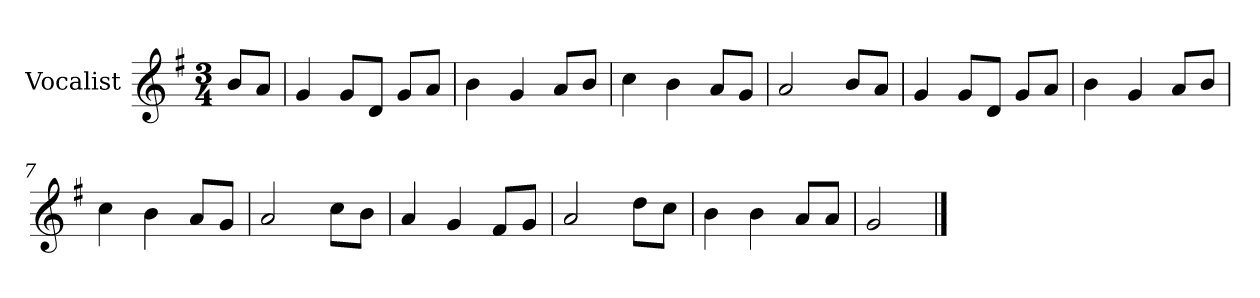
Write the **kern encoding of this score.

**kern
*part1
*staff1
*I"Vocalist
*k[f#]
*G:
*M3/4
=
8bL
8aJ
=1
4g
8gL
8dJ
8gL
8aJ
=2
4b
4g
8aL
8bJ
=3
4cc
4b
8aL
8gJ
=4
2a
8bL
8aJ
=5
4g
8gL
8dJ
8gL
8aJ
=6
4b
4g
8aL
8bJ
=7
4cc
4b
8aL
8gJ
=8
2a
8ccL
8bJ
=9
4a
4g
8f#L
8gJ
=10
2a
8ddL
8ccJ
=11
4b
4b
8aL
8aJ
=12
2g
==
*-
